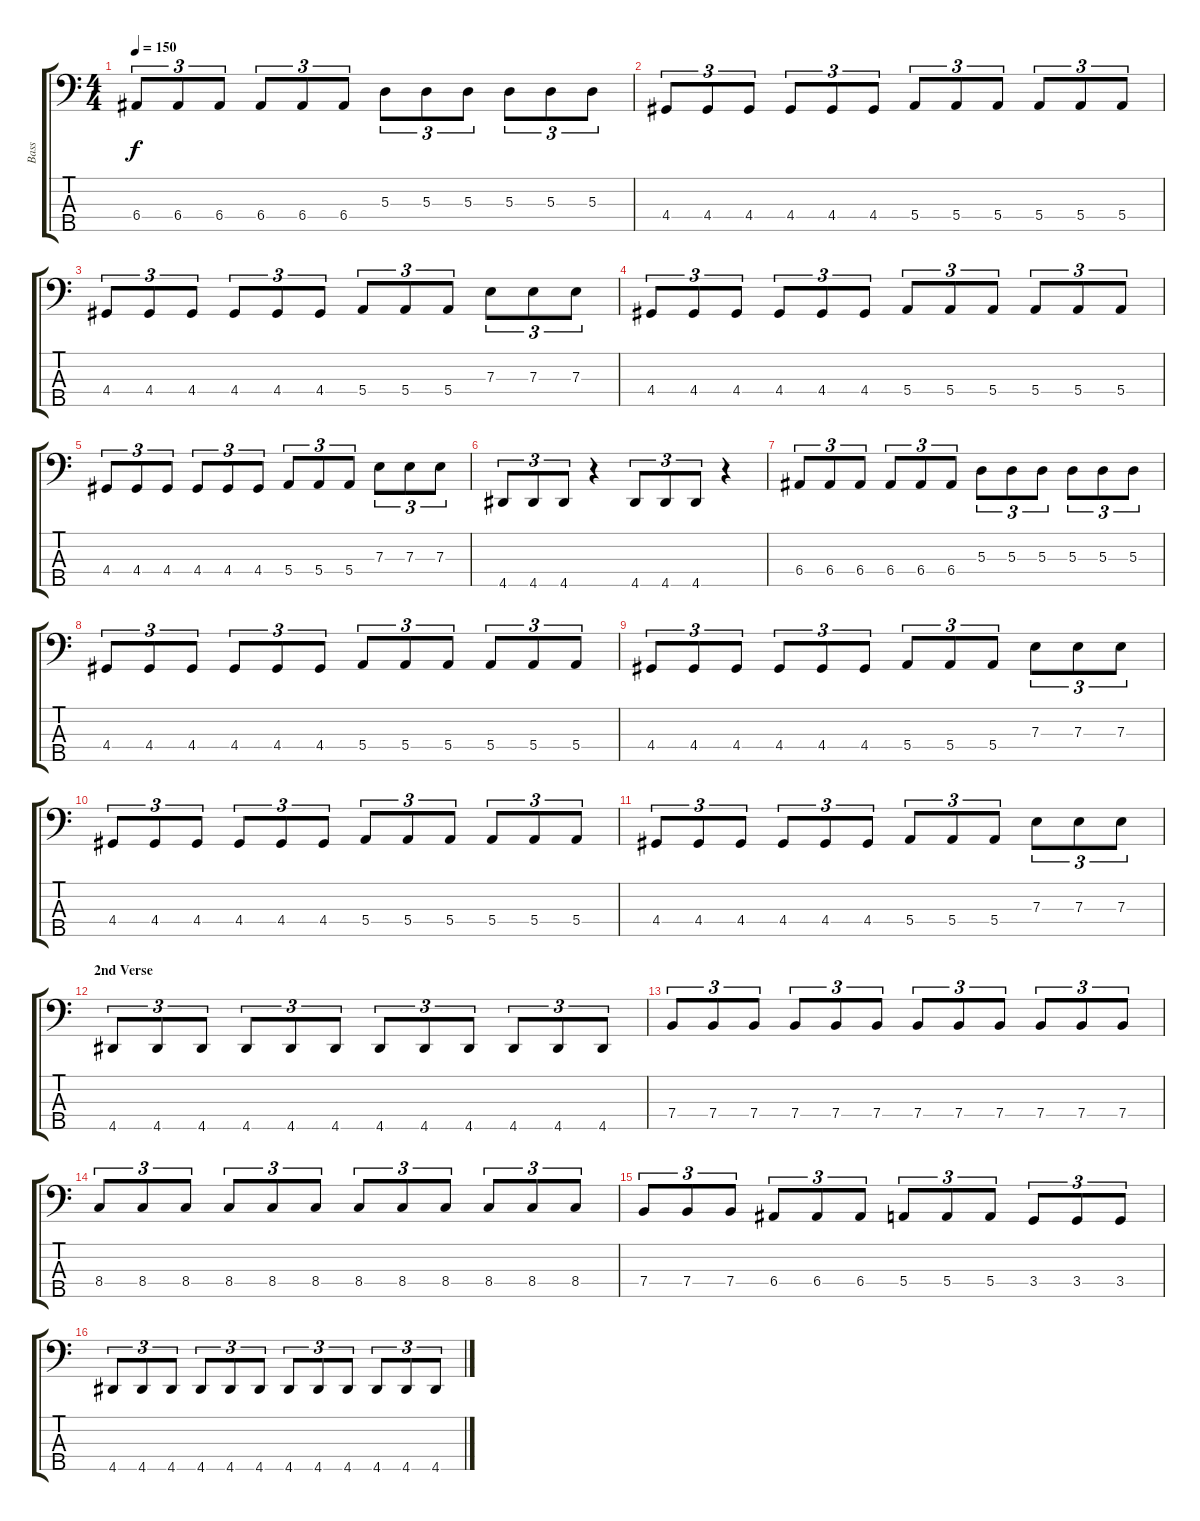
\track ("Bass" "Bass") {instrument electricbassfinger}
\staff {score tabs}
\tuning (G2 D2 A1 E1 B0) {hide}
\ts (4 4)
\tempo 150
\clef f4
\ks c
6.4.8{tu (3 2) dy f} 6.4.8{tu (3 2)} 6.4.8{tu (3 2)} 6.4.8{tu (3 2)} 6.4.8{tu (3 2)} 6.4.8{tu (3 2)} 5.3.8{tu (3 2)} 5.3.8{tu (3 2)} 5.3.8{tu (3 2)} 5.3.8{tu (3 2)} 5.3.8{tu (3 2)} 5.3.8{tu (3 2)} |
4.4.8{tu (3 2)} 4.4.8{tu (3 2)} 4.4.8{tu (3 2)} 4.4.8{tu (3 2)} 4.4.8{tu (3 2)} 4.4.8{tu (3 2)} 5.4.8{tu (3 2)} 5.4.8{tu (3 2)} 5.4.8{tu (3 2)} 5.4.8{tu (3 2)} 5.4.8{tu (3 2)} 5.4.8{tu (3 2)} |
4.4.8{tu (3 2)} 4.4.8{tu (3 2)} 4.4.8{tu (3 2)} 4.4.8{tu (3 2)} 4.4.8{tu (3 2)} 4.4.8{tu (3 2)} 5.4.8{tu (3 2)} 5.4.8{tu (3 2)} 5.4.8{tu (3 2)} 7.3.8{tu (3 2)} 7.3.8{tu (3 2)} 7.3.8{tu (3 2)} |
4.4.8{tu (3 2)} 4.4.8{tu (3 2)} 4.4.8{tu (3 2)} 4.4.8{tu (3 2)} 4.4.8{tu (3 2)} 4.4.8{tu (3 2)} 5.4.8{tu (3 2)} 5.4.8{tu (3 2)} 5.4.8{tu (3 2)} 5.4.8{tu (3 2)} 5.4.8{tu (3 2)} 5.4.8{tu (3 2)} |
4.4.8{tu (3 2)} 4.4.8{tu (3 2)} 4.4.8{tu (3 2)} 4.4.8{tu (3 2)} 4.4.8{tu (3 2)} 4.4.8{tu (3 2)} 5.4.8{tu (3 2)} 5.4.8{tu (3 2)} 5.4.8{tu (3 2)} 7.3.8{tu (3 2)} 7.3.8{tu (3 2)} 7.3.8{tu (3 2)} |
4.5.8{tu (3 2)} 4.5.8{tu (3 2)} 4.5.8{tu (3 2)} r.4 4.5.8{tu (3 2)} 4.5.8{tu (3 2)} 4.5.8{tu (3 2)} r.4 |
6.4.8{tu (3 2)} 6.4.8{tu (3 2)} 6.4.8{tu (3 2)} 6.4.8{tu (3 2)} 6.4.8{tu (3 2)} 6.4.8{tu (3 2)} 5.3.8{tu (3 2)} 5.3.8{tu (3 2)} 5.3.8{tu (3 2)} 5.3.8{tu (3 2)} 5.3.8{tu (3 2)} 5.3.8{tu (3 2)} |
4.4.8{tu (3 2)} 4.4.8{tu (3 2)} 4.4.8{tu (3 2)} 4.4.8{tu (3 2)} 4.4.8{tu (3 2)} 4.4.8{tu (3 2)} 5.4.8{tu (3 2)} 5.4.8{tu (3 2)} 5.4.8{tu (3 2)} 5.4.8{tu (3 2)} 5.4.8{tu (3 2)} 5.4.8{tu (3 2)} |
4.4.8{tu (3 2)} 4.4.8{tu (3 2)} 4.4.8{tu (3 2)} 4.4.8{tu (3 2)} 4.4.8{tu (3 2)} 4.4.8{tu (3 2)} 5.4.8{tu (3 2)} 5.4.8{tu (3 2)} 5.4.8{tu (3 2)} 7.3.8{tu (3 2)} 7.3.8{tu (3 2)} 7.3.8{tu (3 2)} |
4.4.8{tu (3 2)} 4.4.8{tu (3 2)} 4.4.8{tu (3 2)} 4.4.8{tu (3 2)} 4.4.8{tu (3 2)} 4.4.8{tu (3 2)} 5.4.8{tu (3 2)} 5.4.8{tu (3 2)} 5.4.8{tu (3 2)} 5.4.8{tu (3 2)} 5.4.8{tu (3 2)} 5.4.8{tu (3 2)} |
4.4.8{tu (3 2)} 4.4.8{tu (3 2)} 4.4.8{tu (3 2)} 4.4.8{tu (3 2)} 4.4.8{tu (3 2)} 4.4.8{tu (3 2)} 5.4.8{tu (3 2)} 5.4.8{tu (3 2)} 5.4.8{tu (3 2)} 7.3.8{tu (3 2)} 7.3.8{tu (3 2)} 7.3.8{tu (3 2)} |
\section ("" "2nd Verse")
4.5.8{tu (3 2)} 4.5.8{tu (3 2)} 4.5.8{tu (3 2)} 4.5.8{tu (3 2)} 4.5.8{tu (3 2)} 4.5.8{tu (3 2)} 4.5.8{tu (3 2)} 4.5.8{tu (3 2)} 4.5.8{tu (3 2)} 4.5.8{tu (3 2)} 4.5.8{tu (3 2)} 4.5.8{tu (3 2)} |
7.4.8{tu (3 2)} 7.4.8{tu (3 2)} 7.4.8{tu (3 2)} 7.4.8{tu (3 2)} 7.4.8{tu (3 2)} 7.4.8{tu (3 2)} 7.4.8{tu (3 2)} 7.4.8{tu (3 2)} 7.4.8{tu (3 2)} 7.4.8{tu (3 2)} 7.4.8{tu (3 2)} 7.4.8{tu (3 2)} |
8.4.8{tu (3 2)} 8.4.8{tu (3 2)} 8.4.8{tu (3 2)} 8.4.8{tu (3 2)} 8.4.8{tu (3 2)} 8.4.8{tu (3 2)} 8.4.8{tu (3 2)} 8.4.8{tu (3 2)} 8.4.8{tu (3 2)} 8.4.8{tu (3 2)} 8.4.8{tu (3 2)} 8.4.8{tu (3 2)} |
7.4.8{tu (3 2)} 7.4.8{tu (3 2)} 7.4.8{tu (3 2)} 6.4.8{tu (3 2)} 6.4.8{tu (3 2)} 6.4.8{tu (3 2)} 5.4.8{tu (3 2)} 5.4.8{tu (3 2)} 5.4.8{tu (3 2)} 3.4.8{tu (3 2)} 3.4.8{tu (3 2)} 3.4.8{tu (3 2)} |
4.5.8{tu (3 2)} 4.5.8{tu (3 2)} 4.5.8{tu (3 2)} 4.5.8{tu (3 2)} 4.5.8{tu (3 2)} 4.5.8{tu (3 2)} 4.5.8{tu (3 2)} 4.5.8{tu (3 2)} 4.5.8{tu (3 2)} 4.5.8{tu (3 2)} 4.5.8{tu (3 2)} 4.5.8{tu (3 2)}
